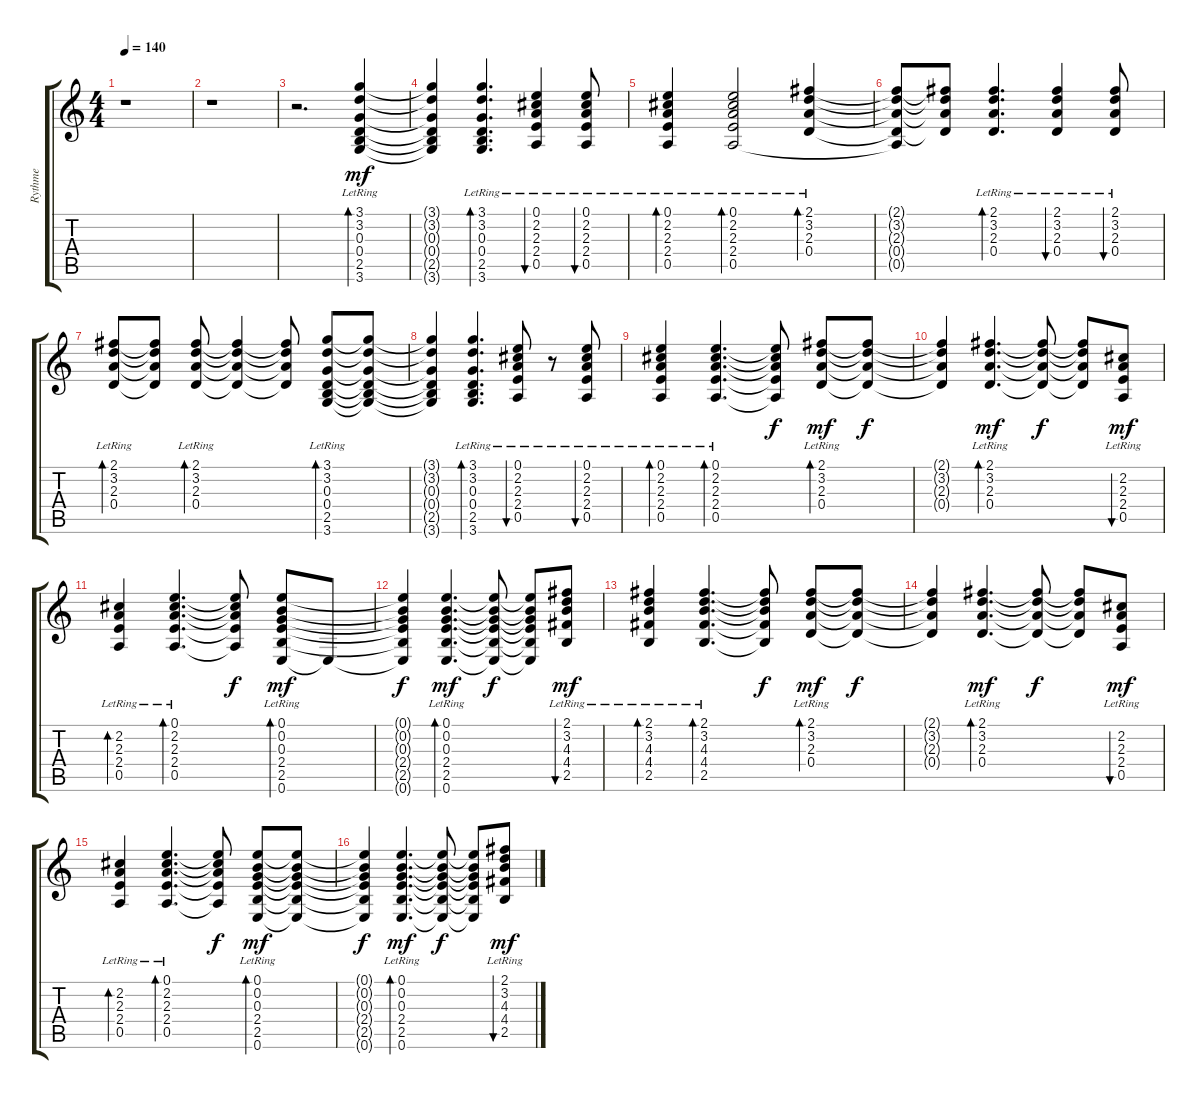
\track ("Rythme" "Rythme") {instrument electricguitarclean}
\staff {score tabs}
\tuning (E4 B3 G3 D3 A2 E2) {hide}
\ts (4 4)
\tempo 140
\clef g2
\ks c
r.1{dy mf} |
r.1 |
r.2{d} (3.1{lr} 3.2{lr} 0.3{lr} 0.4{lr} 2.5{lr} 3.6{lr}).4{bd 60} |
(3.1{t} 3.2{t} 0.3{t} 0.4{t} 2.5{t} 3.6{t}).4 (3.1{lr} 3.2{lr} 0.3{lr} 0.4{lr} 2.5{lr} 3.6{lr}).4{d bd 60} (0.1{lr} 2.2{lr} 2.3{lr} 2.4{lr} 0.5{lr}).4{bu 60} (0.1{lr} 2.2{lr} 2.3{lr} 2.4{lr} 0.5{lr}).8{bu 60} |
(0.1{lr} 2.2{lr} 2.3{lr} 2.4{lr} 0.5{lr}).4{bd 60} (0.1{lr} 2.2{lr} 2.3{lr} 2.4{lr} 0.5{lr}).2{bd 60} (2.1{lr} 3.2{lr} 2.3{lr} 0.4{lr}).4{bd 60} |
(2.1{t} 3.2{t} 2.3{t} 0.4{t} 0.5{t}).8 (2.1{t} 3.2{t} 2.3{t} 0.4{t}).8 (2.1{lr} 3.2{lr} 2.3{lr} 0.4{lr}).4{d bd 60} (2.1{lr} 3.2{lr} 2.3{lr} 0.4{lr}).4{bu 60} (2.1{lr} 3.2{lr} 2.3{lr} 0.4{lr}).8{bu 60} |
(2.1{lr} 3.2{lr} 2.3{lr} 0.4{lr}).8{bd 60} (2.1{t} 3.2{t} 2.3{t} 0.4{t}).8 (2.1{lr} 3.2{lr} 2.3{lr} 0.4{lr}).8{bd 60} (2.1{t} 3.2{t} 2.3{t} 0.4{t}).4 (2.1{t} 3.2{t} 2.3{t} 0.4{t}).8 (3.1{lr} 3.2{lr} 0.3{lr} 0.4{lr} 2.5{lr} 3.6{lr}).8{bd 60} (3.1{t} 3.2{t} 0.3{t} 0.4{t} 2.5{t} 3.6{t}).8 |
(3.1{t} 3.2{t} 0.3{t} 0.4{t} 2.5{t} 3.6{t}).4 (3.1{lr} 3.2{lr} 0.3{lr} 0.4{lr} 2.5{lr} 3.6{lr}).4{d bd 60} (0.1{lr} 2.2{lr} 2.3{lr} 2.4{lr} 0.5{lr}).8{bu 60} r.8 (0.1{lr} 2.2{lr} 2.3{lr} 2.4{lr} 0.5{lr}).8{bu 60} |
(0.1{lr} 2.2{lr} 2.3{lr} 2.4{lr} 0.5{lr}).4{bd 60} (0.1{lr} 2.2{lr} 2.3{lr} 2.4{lr} 0.5{lr}).4{d bd 60} (0.1{t} 2.2{t} 2.3{t} 2.4{t} 0.5{t}).8{dy f} (2.1{lr} 3.2{lr} 2.3{lr} 0.4{lr}).8{bd 120 dy mf} (2.1{t} 3.2{t} 2.3{t} 0.4{t}).8{dy f} |
(2.1{t} 3.2{t} 2.3{t} 0.4{t}).4 (2.1{lr} 3.2{lr} 2.3{lr} 0.4{lr}).4{d bd 60 dy mf} (2.1{t} 3.2{t} 2.3{t} 0.4{t}).8{dy f} (2.1{t} 3.2{t} 2.3{t} 0.4{t}).8 (2.2{lr} 2.3{lr} 2.4{lr} 0.5{lr}).8{bu 60 dy mf} |
(2.2{lr} 2.3{lr} 2.4{lr} 0.5{lr}).4{bd 60} (0.1{lr} 2.2{lr} 2.3{lr} 2.4{lr} 0.5{lr}).4{d bd 60} (0.1{t} 2.2{t} 2.3{t} 2.4{t} 0.5{t}).8{dy f} (0.1{lr} 0.2{lr} 0.3{lr} 2.4{lr} 2.5{lr} 0.6{lr}).8{bd 60 dy mf} 0.6{t}.8 |
(0.1{t} 0.2{t} 0.3{t} 2.4{t} 2.5{t} 0.6{t}).4{dy f} (0.1{lr} 0.2{lr} 0.3{lr} 2.4{lr} 2.5{lr} 0.6{lr}).4{d bd 60 dy mf} (0.1{t} 0.2{t} 0.3{t} 2.4{t} 2.5{t} 0.6{t}).8{dy f} (0.1{t} 0.2{t} 0.3{t} 2.4{t} 2.5{t} 0.6{t}).8 (2.1{lr} 3.2{lr} 4.3{lr} 4.4{lr} 2.5{lr}).8{bu 60 dy mf} |
(2.1{lr} 3.2{lr} 4.3{lr} 4.4{lr} 2.5{lr}).4{bd 60} (2.1{lr} 3.2{lr} 4.3{lr} 4.4{lr} 2.5{lr}).4{d bd 60} (2.1{t} 3.2{t} 4.3{t} 4.4{t} 2.5{t}).8{dy f} (2.1{lr} 3.2{lr} 2.3{lr} 0.4{lr}).8{bd 120 dy mf} (2.1{t} 3.2{t} 2.3{t} 0.4{t}).8{dy f} |
(2.1{t} 3.2{t} 2.3{t} 0.4{t}).4 (2.1{lr} 3.2{lr} 2.3{lr} 0.4{lr}).4{d bd 60 dy mf} (2.1{t} 3.2{t} 2.3{t} 0.4{t}).8{dy f} (2.1{t} 3.2{t} 2.3{t} 0.4{t}).8 (2.2{lr} 2.3{lr} 2.4{lr} 0.5{lr}).8{bu 60 dy mf} |
(2.2{lr} 2.3{lr} 2.4{lr} 0.5{lr}).4{bd 60} (0.1{lr} 2.2{lr} 2.3{lr} 2.4{lr} 0.5{lr}).4{d bd 60} (0.1{t} 2.2{t} 2.3{t} 2.4{t} 0.5{t}).8{dy f} (0.1{lr} 0.2{lr} 0.3{lr} 2.4{lr} 2.5{lr} 0.6{lr}).8{bd 60 dy mf} (0.1{t} 0.2{t} 0.3{t} 2.4{t} 2.5{t} 0.6{t}).8 |
(0.1{t} 0.2{t} 0.3{t} 2.4{t} 2.5{t} 0.6{t}).4{dy f} (0.1{lr} 0.2{lr} 0.3{lr} 2.4{lr} 2.5{lr} 0.6{lr}).4{d bd 60 dy mf} (0.1{t} 0.2{t} 0.3{t} 2.4{t} 2.5{t} 0.6{t}).8{dy f} (0.1{t} 0.2{t} 0.3{t} 2.4{t} 2.5{t} 0.6{t}).8 (2.1{lr} 3.2{lr} 4.3{lr} 4.4{lr} 2.5{lr}).8{bu 60 dy mf}
